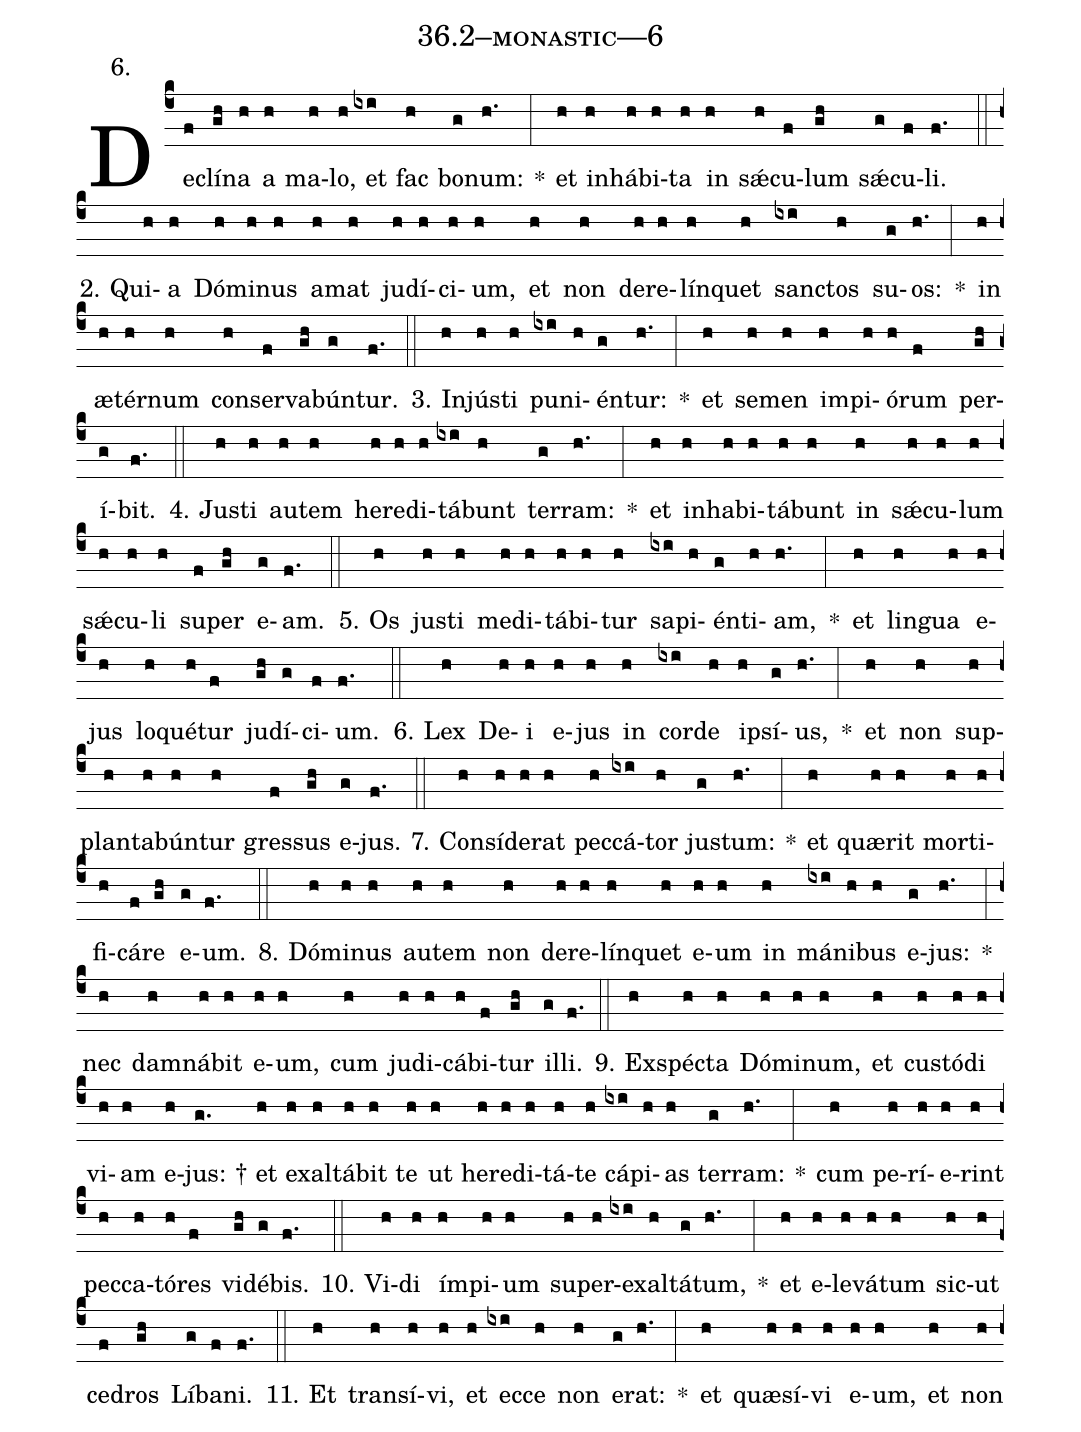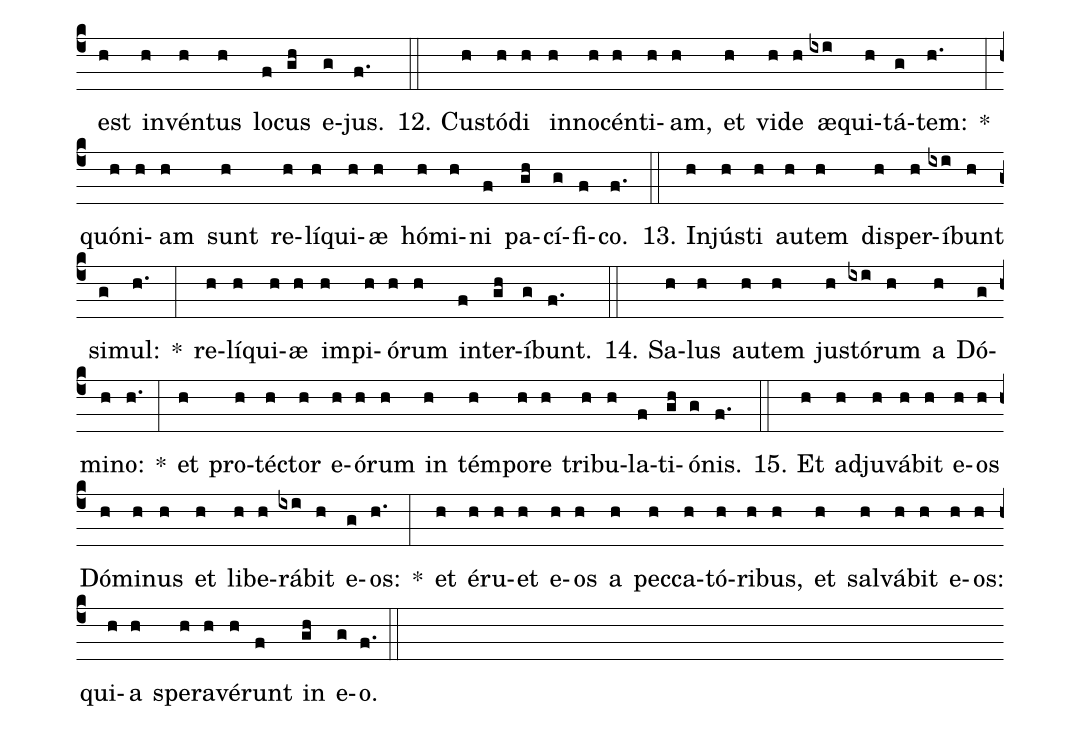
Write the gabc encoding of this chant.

name: 36.2--monastic---6;
annotation: 6.;
%%
(c4)De(f)clí(gh)na(h) a(h) ma(h)lo,(h) et(ixi) fac(h) bo(g)num:(h.) *(:) et(h) in(h)há(h)bi(h)ta(h) in(h) sǽ(h)cu(f)lum(gh) sǽ(g)cu(f)li.(f.) (::)
2. Qui(h)a(h) Dó(h)mi(h)nus(h) a(h)mat(h) ju(h)dí(h)ci(h)um,(h) et(h) non(h) de(h)re(h)lín(h)quet(h) sanc(ixi)tos(h) su(g)os:(h.) *(:) in(h) æ(h)tér(h)num(h) con(h)ser(f)va(gh)bún(g)tur.(f.) (::)
3. In(h)jús(h)ti(h) pu(ixi)ni(h)én(g)tur:(h.) *(:) et(h) se(h)men(h) im(h)pi(h)ó(h)rum(f) per(gh)í(g)bit.(f.) (::)
4. Jus(h)ti(h) au(h)tem(h) he(h)re(h)di(h)tá(ixi)bunt(h) ter(g)ram:(h.) *(:) et(h) in(h)ha(h)bi(h)tá(h)bunt(h) in(h) sǽ(h)cu(h)lum(h) sǽ(h)cu(h)li(h) su(f)per(gh) e(g)am.(f.) (::)
5. Os(h) jus(h)ti(h) me(h)di(h)tá(h)bi(h)tur(h) sa(ixi)pi(h)én(g)ti(h)am,(h.) *(:) et(h) lin(h)gua(h) e(h)jus(h) lo(h)qué(h)tur(f) ju(gh)dí(g)ci(f)um.(f.) (::)
6. Lex(h) De(h)i(h) e(h)jus(h) in(h) cor(ixi)de(h) ip(h)sí(g)us,(h.) *(:) et(h) non(h) sup(h)plan(h)ta(h)bún(h)tur(h) gres(f)sus(gh) e(g)jus.(f.) (::)
7. Con(h)sí(h)de(h)rat(h) pec(h)cá(ixi)tor(h) jus(g)tum:(h.) *(:) et(h) quæ(h)rit(h) mor(h)ti(h)fi(h)cá(f)re(gh) e(g)um.(f.) (::)
8. Dó(h)mi(h)nus(h) au(h)tem(h) non(h) de(h)re(h)lín(h)quet(h) e(h)um(h) in(h) má(ixi)ni(h)bus(h) e(g)jus:(h.) *(:) nec(h) dam(h)ná(h)bit(h) e(h)um,(h) cum(h) ju(h)di(h)cá(h)bi(f)tur(gh) il(g)li.(f.) (::)
9. Ex(h)spéc(h)ta(h) Dó(h)mi(h)num,(h) et(h) cus(h)tó(h)di(h) vi(h)am(h) e(h)jus: †(g.) et(h) ex(h)al(h)tá(h)bit(h) te(h) ut(h) he(h)re(h)di(h)tá(h)te(h) cá(ixi)pi(h)as(h) ter(g)ram:(h.) *(:) cum(h) pe(h)rí(h)e(h)rint(h) pec(h)ca(h)tó(h)res(f) vi(gh)dé(g)bis.(f.) (::)
10. Vi(h)di(h) ím(h)pi(h)um(h) su(h)per(h)ex(ixi)al(h)tá(g)tum,(h.) *(:) et(h) e(h)le(h)vá(h)tum(h) sic(h)ut(h) ce(f)dros(gh) Lí(g)ba(f)ni.(f.) (::)
11. Et(h) trans(h)í(h)vi,(h) et(h) ec(ixi)ce(h) non(h) e(g)rat:(h.) *(:) et(h) quæ(h)sí(h)vi(h) e(h)um,(h) et(h) non(h) est(h) in(h)vén(h)tus(h) lo(f)cus(gh) e(g)jus.(f.) (::)
12. Cus(h)tó(h)di(h) in(h)no(h)cén(h)ti(h)am,(h) et(h) vi(h)de(h) æ(ixi)qui(h)tá(g)tem:(h.) *(:) quón(h)i(h)am(h) sunt(h) re(h)lí(h)qui(h)æ(h) hó(h)mi(h)ni(f) pa(gh)cí(g)fi(f)co.(f.) (::)
13. In(h)jús(h)ti(h) au(h)tem(h) dis(h)per(h)í(ixi)bunt(h) si(g)mul:(h.) *(:) re(h)lí(h)qui(h)æ(h) im(h)pi(h)ó(h)rum(h) in(f)ter(gh)í(g)bunt.(f.) (::)
14. Sa(h)lus(h) au(h)tem(h) jus(h)tó(ixi)rum(h) a(h) Dó(g)mi(h)no:(h.) *(:) et(h) pro(h)téc(h)tor(h) e(h)ó(h)rum(h) in(h) tém(h)po(h)re(h) tri(h)bu(h)la(f)ti(gh)ó(g)nis.(f.) (::)
15. Et(h) ad(h)ju(h)vá(h)bit(h) e(h)os(h) Dó(h)mi(h)nus(h) et(h) li(h)be(h)rá(ixi)bit(h) e(g)os:(h.) *(:) et(h) é(h)ru(h)et(h) e(h)os(h) a(h) pec(h)ca(h)tó(h)ri(h)bus,(h) et(h) sal(h)vá(h)bit(h) e(h)os:(h) qui(h)a(h) spe(h)ra(h)vé(h)runt(f) in(gh) e(g)o.(f.) (::)
